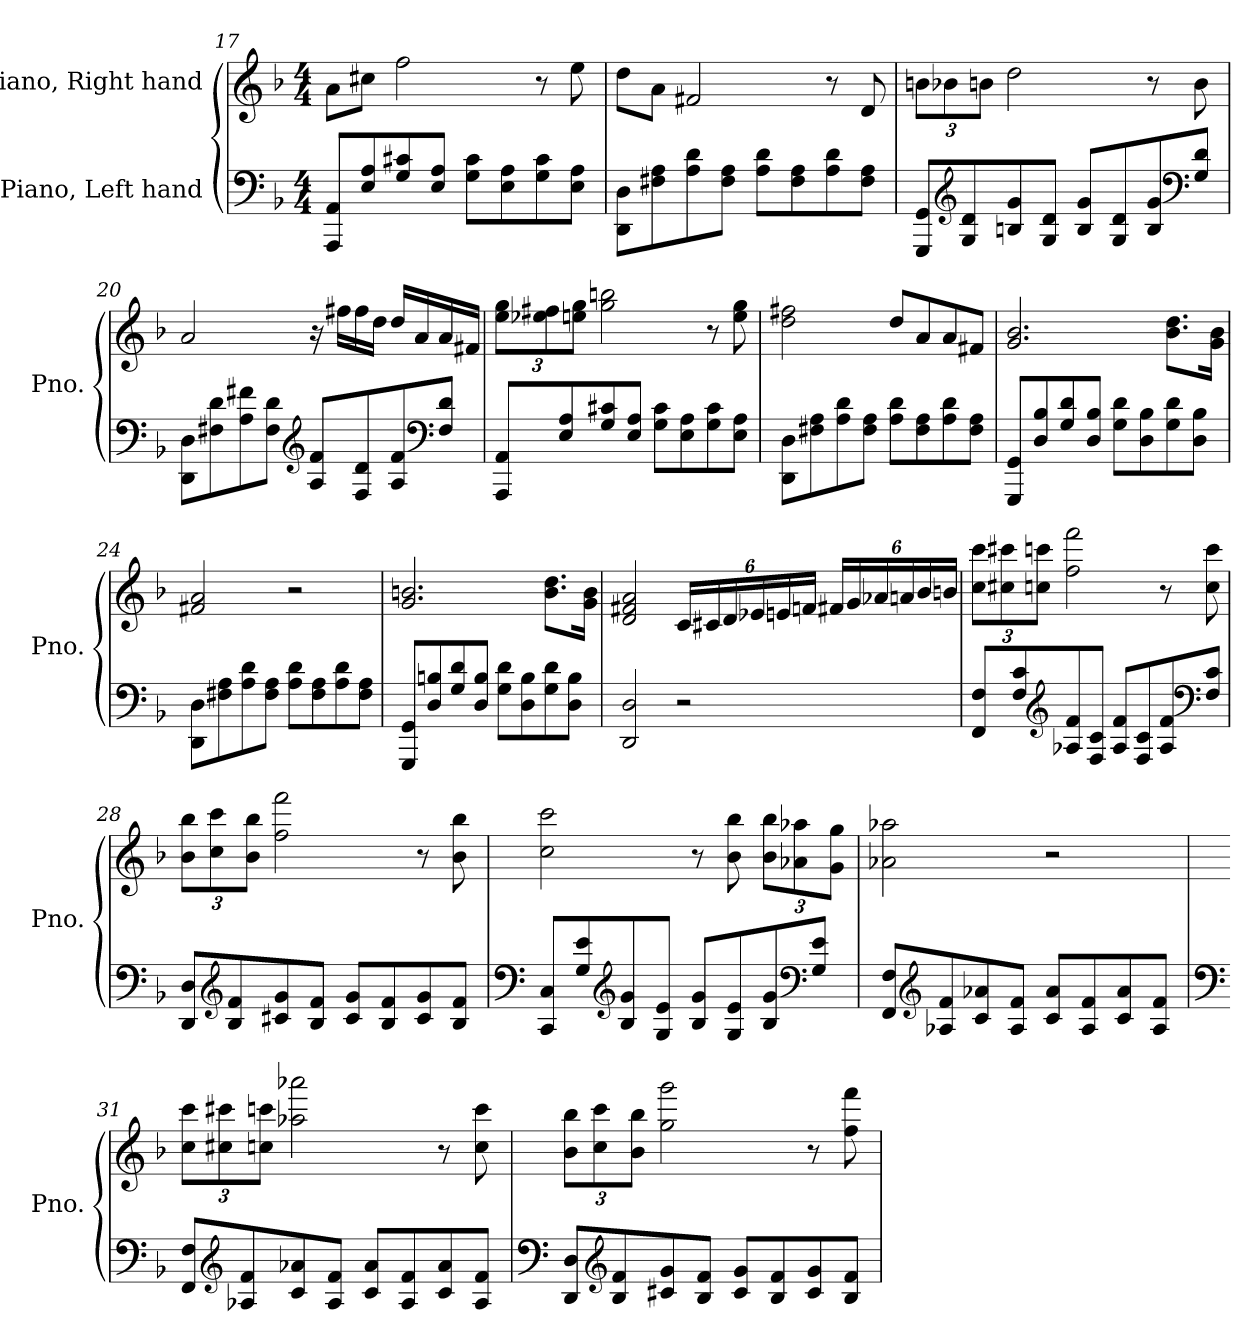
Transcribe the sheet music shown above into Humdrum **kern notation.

**kern	**kern
*part2	*part1
*staff2	*staff1
*I"Piano, Left hand	*I"Piano, Right hand
*I'Pno.	*I'Pno.
*clefF4	*clefG2
*k[b-]	*k[b-]
*M4/4	*M4/4
=17	=17
8AAA/ 8AA/L	8a\L
8E/ 8A/	8cc#X\J
8G/ 8c#X/	2ff\
8E/ 8A/J	.
8G\ 8c#\L	.
8E\ 8A\	.
8G\ 8c#\	8r
8E\ 8A\J	8ee\
!!LO:PB:g=z
=18	=18
8DD\ 8D\L	8dd\L
8F#X\ 8A\	8a\J
8A\ 8d\	2f#X/
8F#\ 8A\J	.
8A\ 8d\L	.
8F#\ 8A\	.
8A\ 8d\	8r
8F#\ 8A\J	8d/
=19	=19
*	*Xbrackettup
8GGG/ 8GG/L	12bn\L
.	12b-X\
*clefG2	*
8G/ 8d/	.
.	12bn\J
8Bn/ 8g/	2dd\
8G/ 8d/J	.
8B/ 8g/L	.
8G/ 8d/	.
8B/ 8g/	8r
*clefF4	*
8G/ 8d/J	8b\
!!LO:LB:g=z
=20	=20
8DD\ 8D\L	2a/
8F#X\ 8d\	.
8A\ 8f#X\	.
8F#\ 8d\J	.
*clefG2	*
8A/ 8f#/L	16r
.	16ff#X\LL
8F#/ 8d/	16ff#\
.	16dd\JJ
8A/ 8f#/	16dd/LL
.	16a/
*clefF4	*
8F#/ 8d/J	16a/
.	16f#X/JJ
=21	=21
8AAA/ 8AA/L	12ee\ 12gg\L
.	12ee-X\ 12ff#X\
8E/ 8A/	.
.	12een\ 12gg\J
8G/ 8c#X/	2gg\ 2bbn\
8E/ 8A/J	.
8G\ 8c#\L	.
8E\ 8A\	.
8G\ 8c#\	8r
8E\ 8A\J	8ee\ 8gg\
=22	=22
8DD\ 8D\L	2dd\ 2ff#X\
8F#X\ 8A\	.
8A\ 8d\	.
8F#\ 8A\J	.
8A\ 8d\L	8dd/L
8F#\ 8A\	8a/
8A\ 8d\	8a/
8F#\ 8A\J	8f#X/J
!!LO:LB:g=z
=23	=23
8GGG/ 8GG/L	2.g/ 2.b-/
8D/ 8B-/	.
8G/ 8d/	.
8D/ 8B-/J	.
8G\ 8d\L	.
8D\ 8B-\	.
8G\ 8d\	8.b-\ 8.dd\L
8D\ 8B-\J	.
.	16g\ 16b-\Jk
=24	=24
8DD\ 8D\L	2f#X/ 2a/
8F#X\ 8A\	.
8A\ 8d\	.
8F#\ 8A\J	.
8A\ 8d\L	2r
8F#\ 8A\	.
8A\ 8d\	.
8F#\ 8A\J	.
=25	=25
8GGG/ 8GG/L	2.g/ 2.bn/
8D/ 8Bn/	.
8G/ 8d/	.
8D/ 8B/J	.
8G\ 8d\L	.
8D\ 8B\	.
8G\ 8d\	8.b\ 8.dd\L
8D\ 8B\J	.
.	16g\ 16b\Jk
!!LO:LB:g=z
=26	=26
2DD/ 2D/	2d/ 2f#X/ 2a/
2r	24c/LL
.	24c#X/
.	24d/
.	24e-X/
.	24en/
.	24fn/JJ
.	24f#X/LL
.	24g/
.	24a-X/
.	24an/
.	24b-/
.	24bn/JJ
=27	=27
8FF/ 8F/L	12cc\ 12ccc\L
.	12cc#X\ 12ccc#X\
8F/ 8c/	.
.	12ccn\ 12cccn\J
*clefG2	*
8A-X/ 8f/	2ff\ 2fff\
8F/ 8c/J	.
8A-/ 8f/L	.
8F/ 8c/	.
8A-/ 8f/	8r
*clefF4	*
8F/ 8c/J	8cc\ 8ccc\
!!LO:LB:g=z
=28	=28
8DD/ 8D/L	12b-\ 12bb-\L
.	12cc\ 12ccc\
*clefG2	*
8B-/ 8f/	.
.	12b-\ 12bb-\J
8c#X/ 8g/	2ff\ 2fff\
8B-/ 8f/J	.
8c#/ 8g/L	.
8B-/ 8f/	.
8c#/ 8g/	8r
8B-/ 8f/J	8b-\ 8bb-\
=29	=29
*clefF4	*
8CC/ 8C/L	2cc\ 2ccc\
8G/ 8e/	.
*clefG2	*
8B-/ 8g/	.
8G/ 8e/J	.
8B-/ 8g/L	8r
8G/ 8e/	8b-\ 8bb-\
8B-/ 8g/	12b-\ 12bb-\L
.	12a-X\ 12aa-X\
*clefF4	*
8G/ 8e/J	.
.	12g\ 12gg\J
=30	=30
8FF/ 8F/L	2a-X\ 2aa-X\
*clefG2	*
8A-X/ 8f/	.
8c/ 8a-X/	.
8A-/ 8f/J	.
8c/ 8a-/L	2r
8A-/ 8f/	.
8c/ 8a-/	.
8A-/ 8f/J	.
!!LO:LB:g=z
=31	=31
*clefF4	*
8FF/ 8F/L	12cc\ 12ccc\L
.	12cc#X\ 12ccc#X\
*clefG2	*
8A-X/ 8f/	.
.	12ccn\ 12cccn\J
8c/ 8a-X/	2aa-X\ 2aaa-X\
8A-/ 8f/J	.
8c/ 8a-/L	.
8A-/ 8f/	.
8c/ 8a-/	8r
8A-/ 8f/J	8cc\ 8ccc\
=32	=32
*clefF4	*
8DD/ 8D/L	12b-\ 12bb-\L
.	12cc\ 12ccc\
*clefG2	*
8B-/ 8f/	.
.	12b-\ 12bb-\J
8c#X/ 8g/	2gg\ 2ggg\
8B-/ 8f/J	.
8c#/ 8g/L	.
8B-/ 8f/	.
8c#/ 8g/	8r
8B-/ 8f/J	8ff\ 8fff\
=	=
*-	*-
